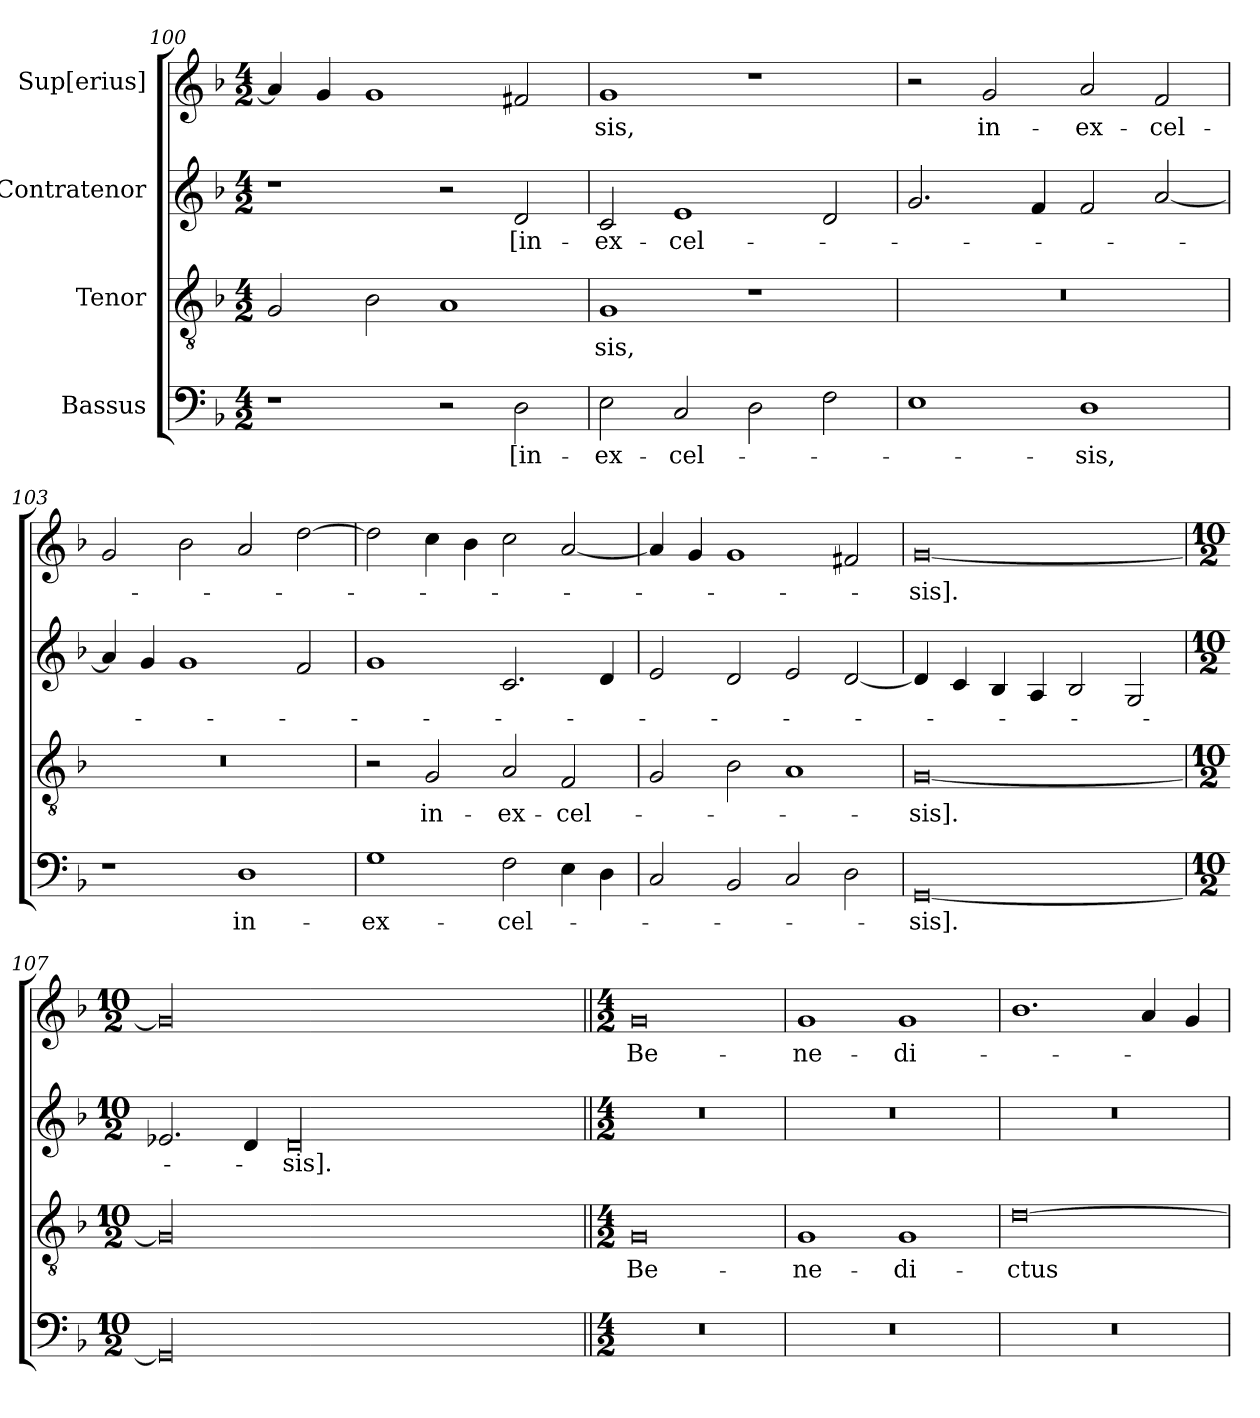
**kern	**text	**kern	**text	**kern	**text	**kern	**text
*part4	*part4	*part3	*part3	*part2	*part2	*part1	*part1
*staff4	*staff4	*staff3	*staff3	*staff2	*staff2	*staff1	*staff1
*I"Bassus	*	*I"Tenor	*	*I"Contratenor	*	*I"Sup[erius]	*
*clefF4	*	*clefGv2	*	*clefG2	*	*clefG2	*
*k[b-]	*	*k[b-]	*	*k[b-]	*	*k[b-]	*
*M4/2	*	*M4/2	*	*M4/2	*	*M4/2	*
=100	=100	=100	=100	=100	=100	=100	=100
1r	.	2G/	.	1r	.	4a/]	.
.	.	.	.	.	.	4g/	.
.	.	2B-\	.	.	.	1g/	.
2r	.	1A/	.	2r	.	.	.
2D\	[in-	.	.	2d/	[in-	2f#X/	.
=101	=101	=101	=101	=101	=101	=101	=101
2E\	ex-	1G/	-sis,	2c/	ex-	1g/	-sis,
2C/	-cel-	.	.	1e/	-cel-	.	.
2D\	.	1r	.	.	.	1r	.
2F\	.	.	.	2d/	.	.	.
=102	=102	=102	=102	=102	=102	=102	=102
1E\	.	0r	.	2.g/	.	2r	.
.	.	.	.	.	.	2g/	in-
.	.	.	.	4f/	.	.	.
1D\	-sis,	.	.	2f/	.	2a/	ex-
.	.	.	.	[2a/	.	2f/	-cel-
=103	=103	=103	=103	=103	=103	=103	=103
1r	.	0r	.	4a/]	.	2g/	.
.	.	.	.	4g/	.	.	.
.	.	.	.	1g/	.	2b-\	.
1D\	in-	.	.	.	.	2a/	.
.	.	.	.	2f/	.	[2dd\	.
=104	=104	=104	=104	=104	=104	=104	=104
1G\	ex-	2r	.	1g/	.	2dd\]	.
.	.	2G/	in-	.	.	4cc\	.
.	.	.	.	.	.	4b-\	.
2F\	-cel-	2A/	ex-	2.c/	.	2cc\	.
4E\	.	2F/	-cel-	.	.	[2a/	.
4D\	.	.	.	4d/	.	.	.
=105	=105	=105	=105	=105	=105	=105	=105
2C/	.	2G/	.	2e/	.	4a/]	.
.	.	.	.	.	.	4g/	.
2BB-/	.	2B-\	.	2d/	.	1g/	.
2C/	.	1A/	.	2e/	.	.	.
2D\	.	.	.	[2d/	.	2f#X/	.
=106	=106	=106	=106	=106	=106	=106	=106
[0GG/	-sis].	[0G/	-sis].	4d/]	.	[0g/	-sis].
.	.	.	.	4c/	.	.	.
.	.	.	.	4B-/	.	.	.
.	.	.	.	4A/	.	.	.
.	.	.	.	2B-/	.	.	.
.	.	.	.	2G/	.	.	.
=107	=107	=107	=107	=107	=107	=107	=107
*M10/2	*	*M10/2	*	*M10/2	*	*M10/2	*
00GG/]	.	00G/]	.	2.e-X/	.	00g/]	.
.	.	.	.	4d/	.	.	.
.	.	.	.	00d/	-sis].	.	.
1ryy	.	1ryy	.	.	.	1ryy	.
=108||	=108||	=108||	=108||	=108||	=108||	=108||	=108||
*M4/2	*	*M4/2	*	*M4/2	*	*M4/2	*
0r	.	0G/	Be-	0r	.	0g/	Be-
=109	=109	=109	=109	=109	=109	=109	=109
0r	.	1G/	-ne-	0r	.	1g/	-ne-
.	.	1G/	-di-	.	.	1g/	-di-
=110	=110	=110	=110	=110	=110	=110	=110
0r	.	[0d\	-ctus	0r	.	1.b-\	.
.	.	.	.	.	.	4a/	.
.	.	.	.	.	.	4g/	.
=	=	=	=	=	=	=	=
*-	*-	*-	*-	*-	*-	*-	*-
